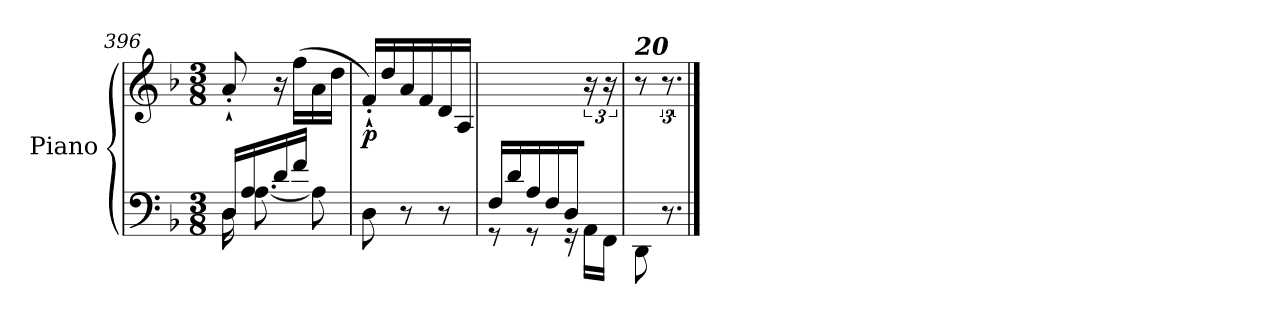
**kern	**kern	**dynam
*part1	*part1	*part1
*staff2	*staff1	*staff1/2
*I"Piano	*	*
*I'Pno	*	*
*clefF4	*clefG2	*
*k[b-]	*k[b-]	*
*M3/8	*M3/8	*
=396	=396	=396
*^	*	*
16D/LL	16D\	8a'`/	.
16A/	[8.A\	.	.
16d/	.	16r	.
16f/JJ	.	(>16ff\LL	.
8ryy	8A\]	16a\	.
.	.	16dd\JJ	.
*v	*v	*	*
=397	=397	=397
!	!	!LO:DY:b
8D\	16f'`/LL)	p
.	16dd/	.
8r	16a/	.
.	16f/	.
8r	16d/	.
.	16A/JJ	.
=398	=398	=398
*^	*	*
16F/LL	8r	24%7ryy	.
16d/	.	.	.
16A/	8r	.	.
16F/	.	.	.
*Xtuplet	*	*	*
24D/JJ	24r	.	.
12ryy	24AA\LL	24r	.
.	24FF\JJ	24r	.
=399	=399	=399	=399
!	!	!LO:TX:a:Bi:t=20	!
*v	*v	*	*
8DD\	8r	.
12.r	12.r	.
==	==	==
*-	*-	*-
